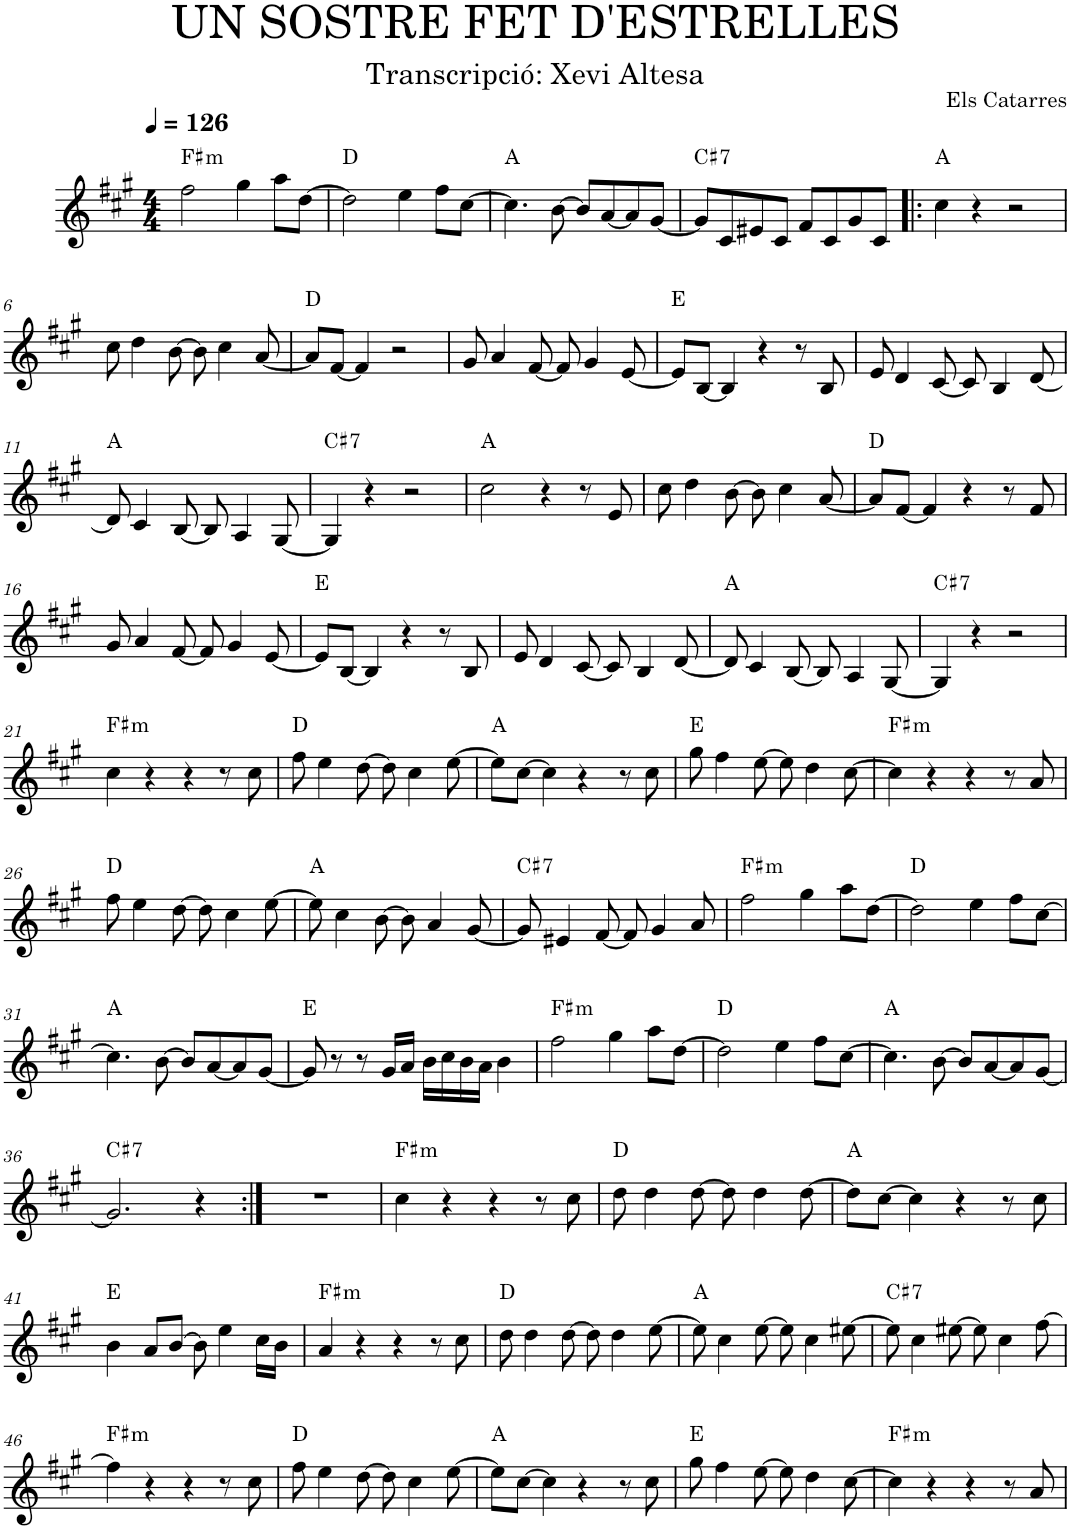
**kern	**harte
*part1	*part1
*staff1	*
*I"Piano	*
*I'Pno.	*
*clefG2	*
*k[f#c#g#]	*
*M4/4	*
*MM126	*
=1	=1
!	!LO:H:kt=m
2ff#\	F#:min
4gg#\	.
8aa\L	.
[8dd\J	.
=2	=2
2dd\]	D:maj
4ee\	.
8ff#\L	.
[8cc#\J	.
=3	=3
4.cc#\]	A:maj
[8b\	.
8b/L]	.
[8a/	.
8a/]	.
[8g#/J	.
=4	=4
!	!LO:H:kt=7
8g#/L]	C#:7
8c#/	.
8e#X/	.
8c#/J	.
8f#/L	.
8c#/	.
8g#/	.
8c#/J	.
=5!|:	=5!|:
4cc#\	A:maj
4r	.
2r	.
!!LO:LB:g=z
=6	=6
8cc#\	.
4dd\	.
[8b\	.
8b\]	.
4cc#\	.
[8a/	.
=7	=7
8a/L]	D:maj
[8f#/J	.
4f#/]	.
2r	.
=8	=8
8g#/	.
4a/	.
[8f#/	.
8f#/]	.
4g#/	.
[8e/	.
=9	=9
8e/L]	E:maj
[8B/J	.
4B/]	.
4r	.
8r	.
8B/	.
=10	=10
8e/	.
4d/	.
[8c#/	.
8c#/]	.
4B/	.
[8d/	.
!!LO:LB:g=z
=11	=11
8d/]	A:maj
4c#/	.
[8B/	.
8B/]	.
4A/	.
[8G#/	.
=12	=12
!	!LO:H:kt=7
4G#/]	C#:7
4r	.
2r	.
=13	=13
2cc#\	A:maj
4r	.
8r	.
8e/	.
=14	=14
8cc#\	.
4dd\	.
[8b\	.
8b\]	.
4cc#\	.
[8a/	.
=15	=15
8a/L]	D:maj
[8f#/J	.
4f#/]	.
4r	.
8r	.
8f#/	.
!!LO:LB:g=z
=16	=16
8g#/	.
4a/	.
[8f#/	.
8f#/]	.
4g#/	.
[8e/	.
=17	=17
8e/L]	E:maj
[8B/J	.
4B/]	.
4r	.
8r	.
8B/	.
=18	=18
8e/	.
4d/	.
[8c#/	.
8c#/]	.
4B/	.
[8d/	.
=19	=19
8d/]	A:maj
4c#/	.
[8B/	.
8B/]	.
4A/	.
[8G#/	.
=20	=20
!	!LO:H:kt=7
4G#/]	C#:7
4r	.
2r	.
!!LO:LB:g=z
=21	=21
!	!LO:H:kt=m
4cc#\	F#:min
4r	.
4r	.
8r	.
8cc#\	.
=22	=22
8ff#\	D:maj
4ee\	.
[8dd\	.
8dd\]	.
4cc#\	.
[8ee\	.
=23	=23
8ee\L]	A:maj
[8cc#\J	.
4cc#\]	.
4r	.
8r	.
8cc#\	.
=24	=24
8gg#\	E:maj
4ff#\	.
[8ee\	.
8ee\]	.
4dd\	.
[8cc#\	.
=25	=25
!	!LO:H:kt=m
4cc#\]	F#:min
4r	.
4r	.
8r	.
8a/	.
!!LO:LB:g=z
=26	=26
8ff#\	D:maj
4ee\	.
[8dd\	.
8dd\]	.
4cc#\	.
[8ee\	.
=27	=27
8ee\]	A:maj
4cc#\	.
[8b\	.
8b\]	.
4a/	.
[8g#/	.
=28	=28
!	!LO:H:kt=7
8g#/]	C#:7
4e#X/	.
[8f#/	.
8f#/]	.
4g#/	.
8a/	.
=29	=29
!	!LO:H:kt=m
2ff#\	F#:min
4gg#\	.
8aa\L	.
[8dd\J	.
=30	=30
2dd\]	D:maj
4ee\	.
8ff#\L	.
[8cc#\J	.
!!LO:LB:g=z
=31	=31
4.cc#\]	A:maj
[8b\	.
8b/L]	.
[8a/	.
8a/]	.
[8g#/J	.
=32	=32
8g#/]	E:maj
8r	.
8r	.
16g#/LL	.
16a/JJ	.
16b\LL	.
16cc#\	.
16b\	.
16a\JJ	.
4b\	.
=33	=33
!	!LO:H:kt=m
2ff#\	F#:min
4gg#\	.
8aa\L	.
[8dd\J	.
=34	=34
2dd\]	D:maj
4ee\	.
8ff#\L	.
[8cc#\J	.
=35	=35
4.cc#\]	A:maj
[8b\	.
8b/L]	.
[8a/	.
8a/]	.
[8g#/J	.
!!LO:LB:g=z
=36	=36
!	!LO:H:kt=7
2.g#/]	C#:7
4r	.
=37:|!	=37:|!
1r	.
=38	=38
!	!LO:H:kt=m
4cc#\	F#:min
4r	.
4r	.
8r	.
8cc#\	.
=39	=39
8dd\	D:maj
4dd\	.
[8dd\	.
8dd\]	.
4dd\	.
[8dd\	.
=40	=40
8dd\L]	A:maj
[8cc#\J	.
4cc#\]	.
4r	.
8r	.
8cc#\	.
!!LO:LB:g=z
=41	=41
4b\	E:maj
8a/L	.
[8b/J	.
8b\]	.
4ee\	.
16cc#\LL	.
16b\JJ	.
=42	=42
!	!LO:H:kt=m
4a/	F#:min
4r	.
4r	.
8r	.
8cc#\	.
=43	=43
8dd\	D:maj
4dd\	.
[8dd\	.
8dd\]	.
4dd\	.
[8ee\	.
=44	=44
8ee\]	A:maj
4cc#\	.
[8ee\	.
8ee\]	.
4cc#\	.
[8ee#X\	.
=45	=45
!	!LO:H:kt=7
8ee#\]	C#:7
4cc#\	.
[8ee#X\	.
8ee#\]	.
4cc#\	.
[8ff#\	.
!!LO:LB:g=z
=46	=46
!	!LO:H:kt=m
4ff#\]	F#:min
4r	.
4r	.
8r	.
8cc#\	.
=47	=47
8ff#\	D:maj
4ee\	.
[8dd\	.
8dd\]	.
4cc#\	.
[8ee\	.
=48	=48
8ee\L]	A:maj
[8cc#\J	.
4cc#\]	.
4r	.
8r	.
8cc#\	.
=49	=49
8gg#\	E:maj
4ff#\	.
[8ee\	.
8ee\]	.
4dd\	.
[8cc#\	.
=50	=50
!	!LO:H:kt=m
4cc#\]	F#:min
4r	.
4r	.
8r	.
8a/	.
=	=
*-	*-
